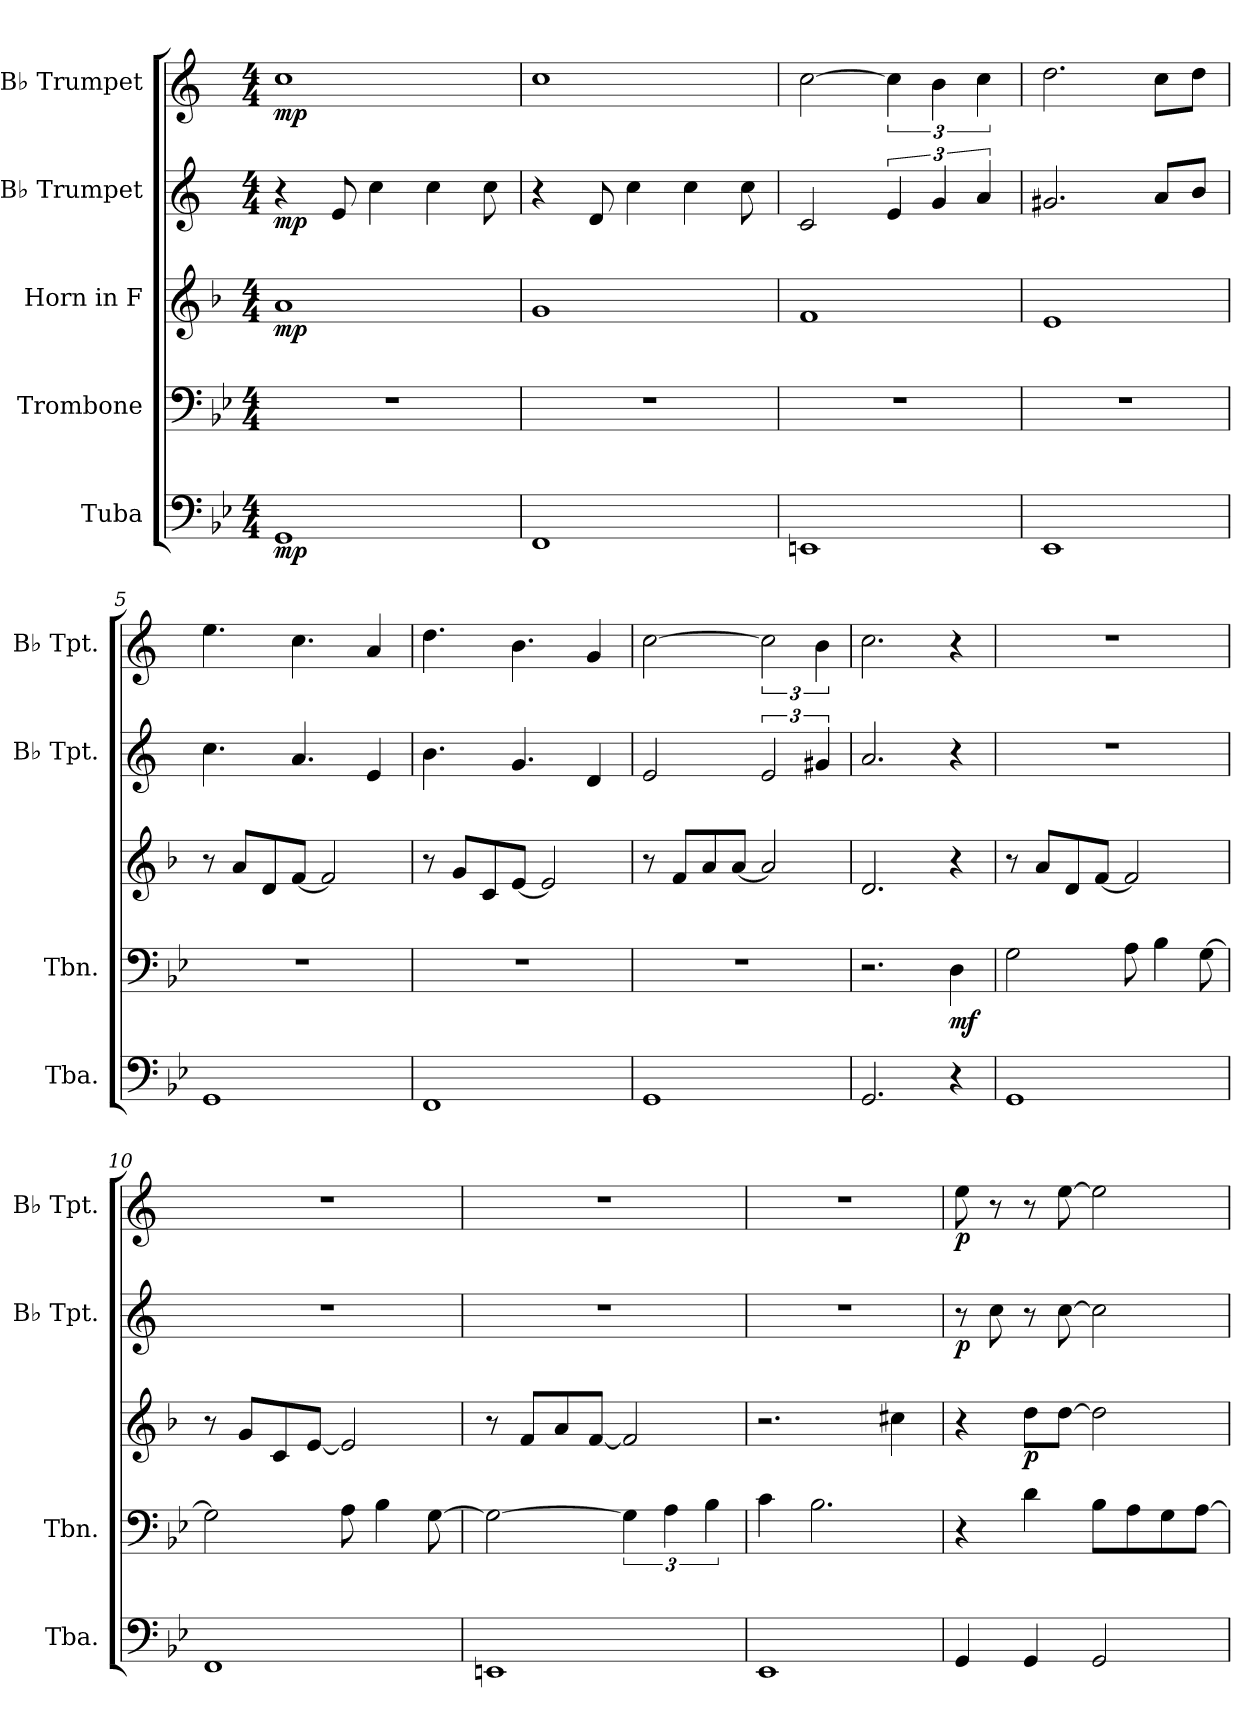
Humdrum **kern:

**kern	**dynam	**kern	**dynam	**kern	**dynam	**kern	**dynam	**kern	**dynam
*part5	*part5	*part4	*part4	*part3	*part3	*part2	*part2	*part1	*part1
*staff5	*staff5	*staff4	*staff4	*staff3	*staff3	*staff2	*staff2	*staff1	*staff1
*I"Tuba	*	*I"Trombone	*	*I"Horn in F	*	*I"B♭ Trumpet	*	*I"B♭ Trumpet	*
*I'Tba.	*	*I'Tbn.	*	*	*	*I'B♭ Tpt.	*	*I'B♭ Tpt.	*
*clefF4	*	*clefF4	*	*clefG2	*	*clefG2	*	*clefG2	*
*	*	*	*	*ITrd4c7	*	*ITrd1c2	*	*ITrd1c2	*
*k[b-e-]	*	*k[b-e-]	*	*k[b-e-]	*	*k[b-e-]	*	*k[b-e-]	*
*M4/4	*	*M4/4	*	*M4/4	*	*M4/4	*	*M4/4	*
*MM120	*	*MM120	*	*MM120	*	*MM120	*	*MM120	*
=1	=1	=1	=1	=1	=1	=1	=1	=1	=1
!	!LO:DY:b	!	!	!	!LO:DY:b	!	!LO:DY:b	!	!LO:DY:b
1GG	mp	1r	.	1d	mp	4r	mp	1b-	mp
.	.	.	.	.	.	8d/	.	.	.
.	.	.	.	.	.	4b-\	.	.	.
.	.	.	.	.	.	4b-\	.	.	.
.	.	.	.	.	.	8b-\	.	.	.
=2	=2	=2	=2	=2	=2	=2	=2	=2	=2
1FF	.	1r	.	1c	.	4r	.	1b-	.
.	.	.	.	.	.	8c/	.	.	.
.	.	.	.	.	.	4b-\	.	.	.
.	.	.	.	.	.	4b-\	.	.	.
.	.	.	.	.	.	8b-\	.	.	.
=3	=3	=3	=3	=3	=3	=3	=3	=3	=3
1EEn	.	1r	.	1B-	.	2B-/	.	[2b-\	.
.	.	.	.	.	.	6d/	.	6b-\]	.
.	.	.	.	.	.	6f/	.	6a\	.
.	.	.	.	.	.	6g/	.	6b-\	.
=4	=4	=4	=4	=4	=4	=4	=4	=4	=4
1EE-	.	1r	.	1A	.	2.f#X/	.	2.cc\	.
.	.	.	.	.	.	8g/L	.	8b-\L	.
.	.	.	.	.	.	8a/J	.	8cc\J	.
=5	=5	=5	=5	=5	=5	=5	=5	=5	=5
1GG	.	1r	.	8r	.	4.b-\	.	4.dd\	.
.	.	.	.	8d/L	.	.	.	.	.
.	.	.	.	8G/	.	.	.	.	.
.	.	.	.	[8B-/J	.	4.g/	.	4.b-\	.
.	.	.	.	2B-/]	.	.	.	.	.
.	.	.	.	.	.	4d/	.	4g/	.
=6	=6	=6	=6	=6	=6	=6	=6	=6	=6
1FF	.	1r	.	8r	.	4.a\	.	4.cc\	.
.	.	.	.	8c/L	.	.	.	.	.
.	.	.	.	8F/	.	.	.	.	.
.	.	.	.	[8A/J	.	4.f/	.	4.a\	.
.	.	.	.	2A/]	.	.	.	.	.
.	.	.	.	.	.	4c/	.	4f/	.
!!LO:LB:g=z
=7	=7	=7	=7	=7	=7	=7	=7	=7	=7
1GG	.	1r	.	8r	.	2d/	.	[2b-\	.
.	.	.	.	8B-/L	.	.	.	.	.
.	.	.	.	8d/	.	.	.	.	.
.	.	.	.	[8d/J	.	.	.	.	.
.	.	.	.	2d/]	.	3d/	.	3b-\]	.
.	.	.	.	.	.	6f#X/	.	6a\	.
=8	=8	=8	=8	=8	=8	=8	=8	=8	=8
2.GG/	.	2.r	.	2.G/	.	2.g/	.	2.b-\	.
!	!	!	!LO:DY:b	!	!	!	!	!	!
4r	.	4D\	mf	4r	.	4r	.	4r	.
=9	=9	=9	=9	=9	=9	=9	=9	=9	=9
1GG	.	2G\	.	8r	.	1r	.	1r	.
.	.	.	.	8d/L	.	.	.	.	.
.	.	.	.	8G/	.	.	.	.	.
.	.	.	.	[8B-/J	.	.	.	.	.
.	.	8A\	.	2B-/]	.	.	.	.	.
.	.	4B-\	.	.	.	.	.	.	.
.	.	[8G\	.	.	.	.	.	.	.
=10	=10	=10	=10	=10	=10	=10	=10	=10	=10
1FF	.	2G\]	.	8r	.	1r	.	1r	.
.	.	.	.	8c/L	.	.	.	.	.
.	.	.	.	8F/	.	.	.	.	.
.	.	.	.	[8A/J	.	.	.	.	.
.	.	8A\	.	2A/]	.	.	.	.	.
.	.	4B-\	.	.	.	.	.	.	.
.	.	[8G\	.	.	.	.	.	.	.
=11	=11	=11	=11	=11	=11	=11	=11	=11	=11
1EEn	.	2G\_	.	8r	.	1r	.	1r	.
.	.	.	.	8B-/L	.	.	.	.	.
.	.	.	.	8d/	.	.	.	.	.
.	.	.	.	[8B-/J	.	.	.	.	.
.	.	6G\]	.	2B-/]	.	.	.	.	.
.	.	6A\	.	.	.	.	.	.	.
.	.	6B-\	.	.	.	.	.	.	.
=12	=12	=12	=12	=12	=12	=12	=12	=12	=12
1EE-	.	4c\	.	2.r	.	1r	.	1r	.
.	.	2.B-\	.	.	.	.	.	.	.
.	.	.	.	4f#X\	.	.	.	.	.
!!LO:PB:g=z
=13	=13	=13	=13	=13	=13	=13	=13	=13	=13
!	!	!	!	!	!	!	!LO:DY:b	!	!LO:DY:b
4GG/	.	4r	.	4r	.	8r	p	8dd\	p
.	.	.	.	.	.	8b-\	.	8r	.
!	!	!	!	!	!LO:DY:b	!	!	!	!
4GG/	.	4d\	.	8g\L	p	8r	.	8r	.
.	.	.	.	[8g\J	.	[8b-\	.	[8dd\	.
2GG/	.	8B-\L	.	2g\]	.	2b-\]	.	2dd\]	.
.	.	8A\	.	.	.	.	.	.	.
.	.	8G\	.	.	.	.	.	.	.
.	.	[8A\J	.	.	.	.	.	.	.
=	=	=	=	=	=	=	=	=	=
*-	*-	*-	*-	*-	*-	*-	*-	*-	*-
